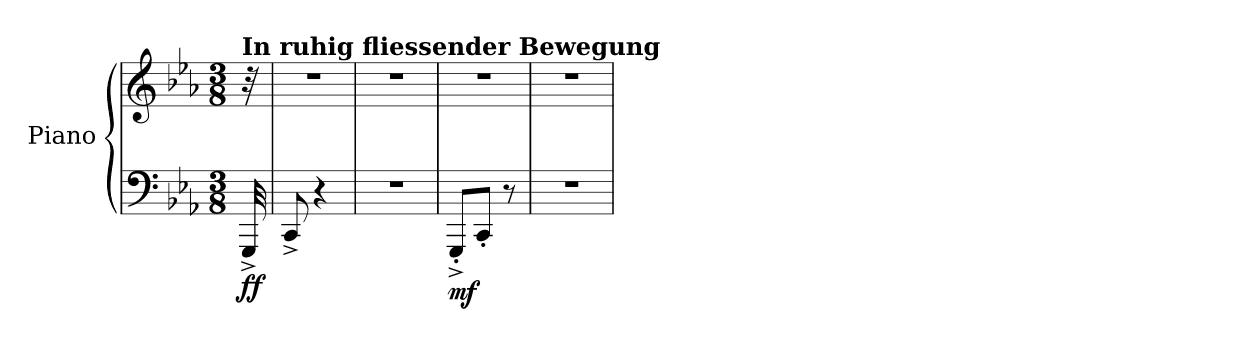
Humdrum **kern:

**kern	**kern	**dynam
*part1	*part1	*part1
*staff2	*staff1	*staff1/2
*I"Piano	*	*
*I'Pno.	*	*
*clefF4	*clefG2	*
*k[b-e-a-]	*k[b-e-a-]	*
*M3/8	*M3/8	*
*MM93	*MM93	*
=	=	=
!	!LO:TX:a:B:t=In ruhig fliessender Bewegung	!
!	!	!LO:DY:b=2
32GGG^/	32r	ff
=1	=1	=1
8CC^/	4.r	.
4r	.	.
=2	=2	=2
4.r	4.r	.
=3	=3	=3
!	!	!LO:DY:b=2
8GGG'^/L	4.r	mf
8CC'/J	.	.
8r	.	.
=4	=4	=4
4.r	4.r	.
=	=	=
*-	*-	*-
